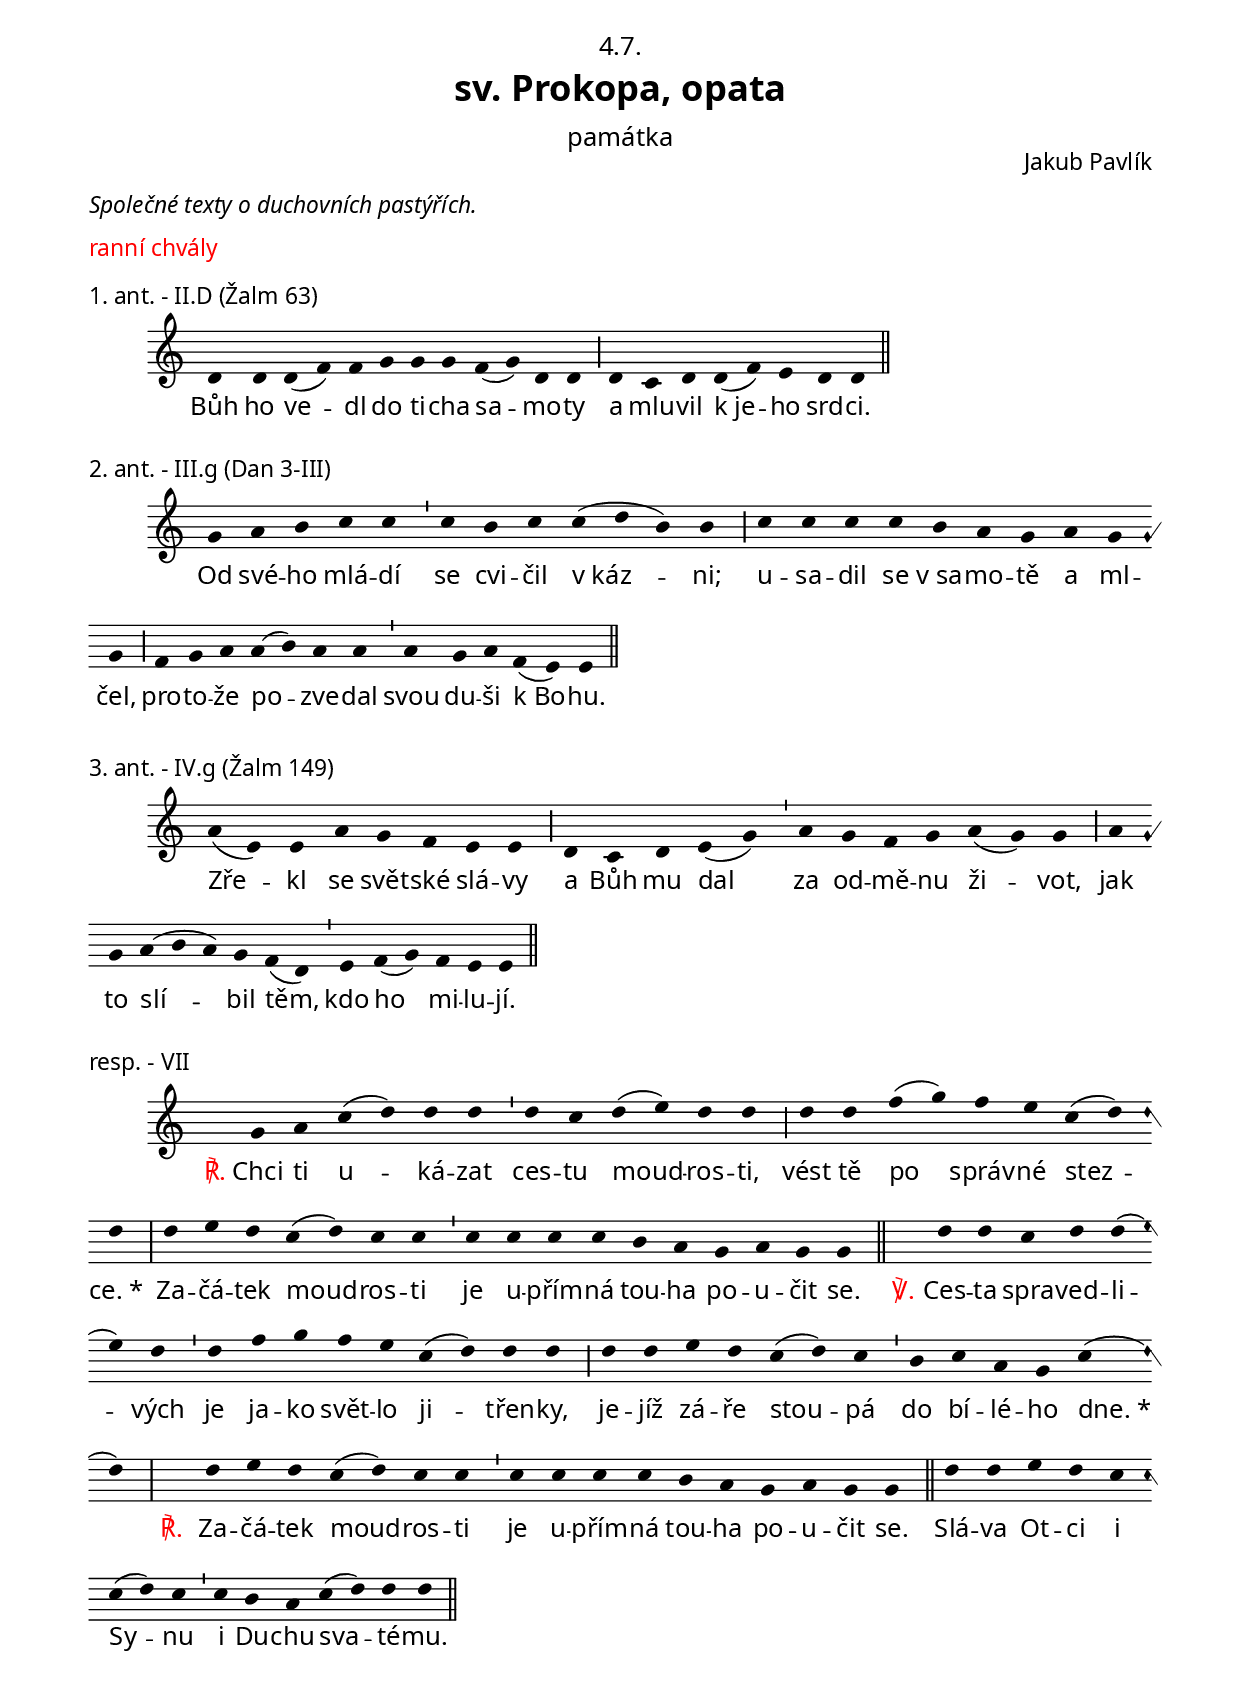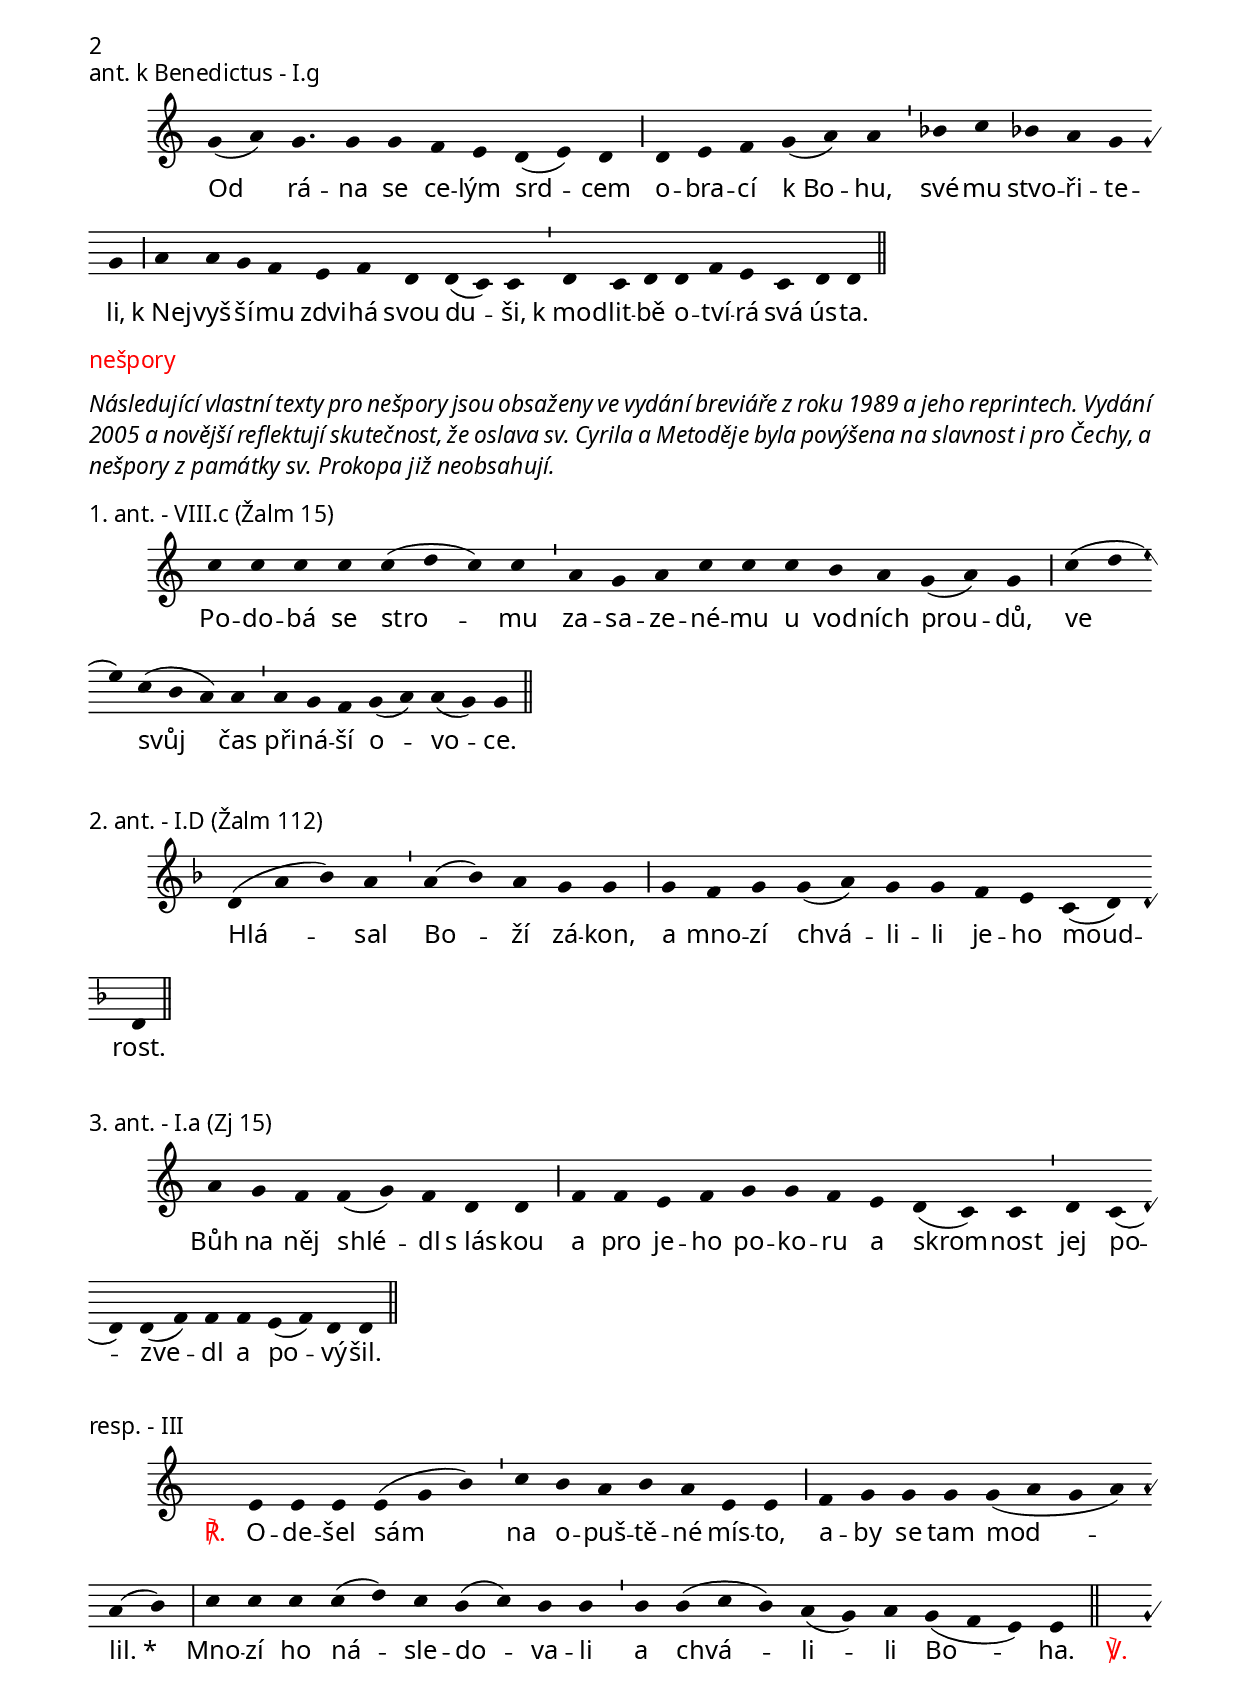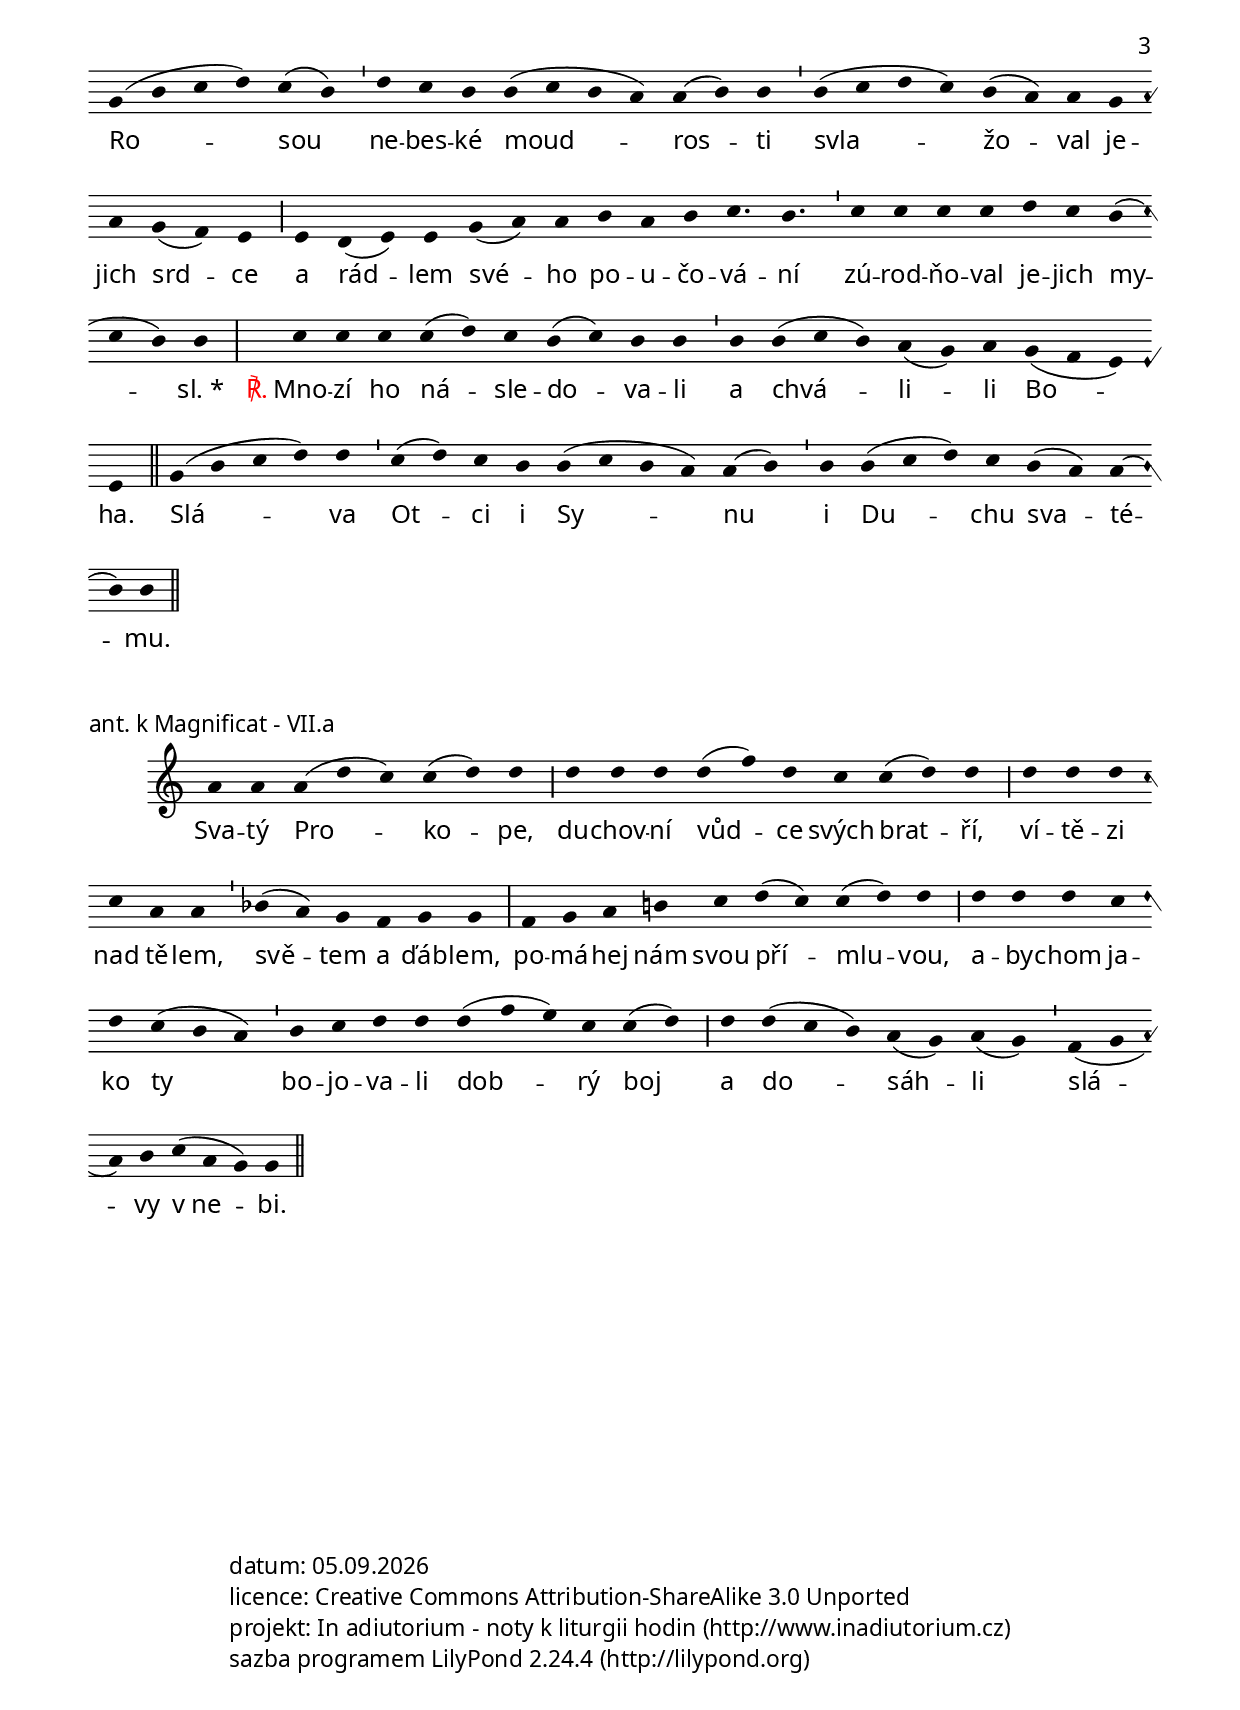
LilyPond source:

\version "2.15.37"

\include "../spolecne.ly"
\include "../dilyresponsorii.ly"

\header {
  title = \markup\titleSvatek
            "sv. Prokopa, opata"
            památka
            4.7.
  composer = "Jakub Pavlík"
}

\markup\communia #'(#:pastyr)

\markup {\nadpisHodinka {"ranní chvály"}}

\score {
  \relative c' {
    \choralniRezim
    d4 d d( f) f g g g f( g) d d \barMaior
    d c d d( f) e d d \barFinalis
  }
  \addlyrics {
    Bůh ho ve -- dl do ti -- cha sa -- mo -- ty
    a mlu -- vil k_je -- ho srd -- ci.
  }
  \header {
    quid = "1. ant."
    modus = "II"
    differentia = "D"
    psalmus = "Žalm 63"
    id = "rch-a1"
    piece = \markup {\sestavTitulek}
  }
}

\score {
  \relative c'' {
    \choralniRezim
    g4 a b c c \barMin
    c b c c( d b) b \barMaior
    c c c c b a g a g g \barMaior
    f g a a( b) a a \barMin
    a g a f( e) e \barFinalis
  }
  \addlyrics {
    Od své -- ho mlá -- dí
    se cvi -- čil v_káz -- ni;
    u -- sa -- dil se v_sa -- mo -- tě a ml -- čel,
    pro -- to -- že po -- zve -- dal
    svou du -- ši k_Bo -- hu.
  }
  \header {
    quid = "2. ant."
    modus = "III"
    differentia = "g"
    psalmus = "Dan 3-III"
    id = "rch-a2"
    piece = \markup {\sestavTitulek}
  }
}

\score {
  \relative c'' {
    \choralniRezim
    a4( e) e a g f e e \barMaior
    d c d e( g) \barMin a g f g a( g) g \barMaior
    a g a( b a) g f( d) \barMin e f( g) f e e \barFinalis
  }
  \addlyrics {
    Zře -- kl se svět -- ské slá -- vy
    a Bůh mu dal za od -- mě -- nu ži -- vot,
    jak to slí -- bil těm, kdo ho mi -- lu -- jí.
  }
  \header {
    quid = "3. ant."
    modus = "IV"
    differentia = "g"
    psalmus = "Žalm 149"
    id = "rch-a3"
    piece = \markup {\sestavTitulek}
  }
}

\score {
  \relative c'' {
    \choralniRezim

    % R
    \neviditelna g
    g4 a c( d) d d \barMin d c d( e) d d \barMaior
    d d f( g) f e c( d) d \barMax
    d e d c( d) c c \barMin c c c c b a g a g g \barFinalis
    % V
    \neviditelna c
    d4 d c d d( e) d \barMin d f g f e c( d) d d \barMaior
    d d e d c( d) c \barMin b c a g c( d) \barMax
    % R
    \neviditelna e
    d e d c( d) c c \barMin c c c c b a g a g g \barFinalis
    % Slava
    d'4 d e d c c( d) c \barMin
    c b a c( d) d d \barFinalis
  }
  \addlyrics {
    \Response Chci ti u -- ká -- zat ces -- tu moud -- ros -- ti,
    vést tě po správ -- né stez -- ce._*
    Za -- čá -- tek moud -- ros -- ti je u -- přím -- ná tou -- ha po -- u -- čit se.
    \Verse Ces -- ta spra -- ved -- li -- vých je ja -- ko svět -- lo ji -- třen -- ky,
    je -- jíž zá -- ře stou -- pá do bí -- lé -- ho dne._*
    \Response Za -- čá -- tek moud -- ros -- ti je u -- přím -- ná tou -- ha po -- u -- čit se.
    \textRespDoxologie
  }
  \header {
    quid = "resp."
    modus = "VII"
    id = "rch-r"
    piece = \markup {\sestavTitulekResp}
  }
}

\score {
  \relative c'' {
    \choralniRezim
    g4( a) g4. g4 g f e d( e) d \barMaior
    d e f g( a) a \barMin bes c bes a g g \barMaior
    a a g f e f d d( c) c \barMin
    d c d d f e c d d \barFinalis
  }
  \addlyrics {
    Od rá -- na se ce -- lým srd -- cem
    o -- bra -- cí k_Bo -- hu, své -- mu stvo -- ři -- te -- li,
    k_Nej -- vyš -- ší -- mu zdvi -- há svou du -- ši,
    k_mod -- lit -- bě o -- tví -- rá svá ús -- ta.
  }
  \header {
    quid = "ant. k Benedictus"
    modus = "I"
    differentia = "g"
    psalmus = ""
    id = "rch-aben"
    piece = \markup {\sestavTitulekBezZalmu}
  }
}

\markup {\nadpisHodinka {"nešpory"}}

\markup\justify\italic{
  Následující vlastní texty pro nešpory jsou obsaženy ve vydání breviáře
  z roku 1989 a jeho reprintech.
  Vydání 2005 a novější reflektují skutečnost, že oslava sv. Cyrila a Metoděje
  byla povýšena na slavnost i pro Čechy, a nešpory z památky sv. Prokopa již
  neobsahují.
}

\score {
  \relative c'' {
    \choralniRezim
    c4 c c c c( d c) c \barMin
    a g a c c c b a g( a) g \barMaior
    c( d e) c( b a) a \barMin
    a g f g( a) a( g) g \barFinalis
  }
  \addlyrics {
    Po -- do -- bá se stro -- mu
    za -- sa -- ze -- né -- mu u vod -- ních prou -- dů,
    ve svůj čas při -- ná -- ší o -- vo -- ce.
  }
  \header {
    quid = "1. ant."
    modus = "VIII"
    differentia = "c"
    psalmus = "Žalm 15"
    id = "ne-a1"
    piece = \markup {\sestavTitulek}
  }
}

\score {
  \relative c' {
    \choralniRezim
    \key f \major
    d4( a' bes) a \barMin a( bes) a g g \barMaior
    g f g g( a) g g f e c( d) d \barFinalis
  }
  \addlyrics {
    Hlá -- sal Bo -- ží zá -- kon,
    a mno -- zí chvá -- li -- li je -- ho moud -- rost.
  }
  \header {
    quid = "2. ant."
    modus = "I"
    differentia = "D"
    psalmus = "Žalm 112"
    id = "ne-a2"
    piece = \markup {\sestavTitulek}
  }
}

\score {
  \relative c'' {
    \choralniRezim
    a4 g f f( g) f d d \barMaior
    f f e f g g f e d( c) c \barMin
    d c( d) d( f) f f e( f) d d \barFinalis
  }
  \addlyrics {
    Bůh na něj shlé -- dl s_lás -- kou
    a pro je -- ho po -- ko -- ru a skrom -- nost
    jej po -- zve -- dl a po -- vý -- šil.
  }
  \header {
    quid = "3. ant."
    modus = "I"
    differentia = "a"
    psalmus = "Zj 15"
    id = "ne-a3"
    piece = \markup {\sestavTitulek}
  }
}

\score {
  \relative c' {
    \choralniRezim

    % R
    \neviditelna e
    e4 e e e( g b) \barMin c b a b a e e \barMaior
    f g g g g( a g a) a( b) \barMax
    c c c c( d) c b( c) b b \barMin b b( c b) a( g) a g( f e) e \barFinalis
    % V
    \neviditelna g
    g( b c d) c( b) \barMin d c b b( c b a) a( b) b \barMin
    b( c d c) b( a) a g a g( f) e \barMaior
    e d( e) e g( a) a b a b c4. b \barMin
    c4 c c c d c b( c b) b \barMax
    % R
    \neviditelna b
    c c c c( d) c b( c) b b \barMin b b( c b) a( g) a g( f e) e \barFinalis
    % Slava
    g4( b c d) d \barMin c( d) c b b( c b a) a( b) \barMin b b( c d) c b( a) a( b) b \barFinalis
  }
  \addlyrics {
    \Response O -- de -- šel sám na o -- puš -- tě -- né mís -- to,
    a -- by se tam mod -- lil._*
    Mno -- zí ho ná -- sle -- do -- va -- li a chvá -- li -- li Bo -- ha.
    \Verse Ro -- sou ne -- bes -- ké moud -- ros -- ti
    svla -- žo -- val je -- jich srd -- ce
    a rád -- lem své -- ho po -- u -- čo -- vá -- ní
    zú -- rod -- ňo -- val je -- jich my -- sl._*
    \Response Mno -- zí ho ná -- sle -- do -- va -- li a chvá -- li -- li Bo -- ha.
    \textRespDoxologie
  }
  \header {
    quid = "resp."
    modus = "III"
    id = "ne-r"
    piece = \markup {\sestavTitulekResp}
  }
}

\score {
  \relative c'' {
    \choralniRezim
    a4 a a( d c) c( d) d \barMaior
    d d d d( f) d c c( d) d \barMaior
    d d d c a a \barMin bes( a) g f g g \barMax
    f g a b! c d( c) c( d) d \barMaior
    d d d c d c( b a) \barMin
    b c d d d( f e) c c( d) \barMaior
    d d( c b) a( g) a( g) \barMin f( g a) b c( a g) g \barFinalis
  }
  \addlyrics {
    Sva -- tý Pro -- ko -- pe,
    du -- chov -- ní vůd -- ce svých brat -- ří,
    ví -- tě -- zi nad tě -- lem, svě -- tem a ďáb -- lem,
    po -- má -- hej nám svou pří -- mlu -- vou,
    a -- by -- chom ja -- ko ty
    bo -- jo -- va -- li dob -- rý boj
    a do -- sáh -- li slá -- vy v_ne -- bi.
  }
  \header {
    quid = "ant. k Magnificat"
    modus = "VII"
    differentia = "a"
    psalmus = ""
    placet = "zejm. ta stupnice na _pomáhej nám svou přímluvou_ je nelibá"
    id = "ne-amag"
    piece = \markup {\sestavTitulekBezZalmu}
  }
}